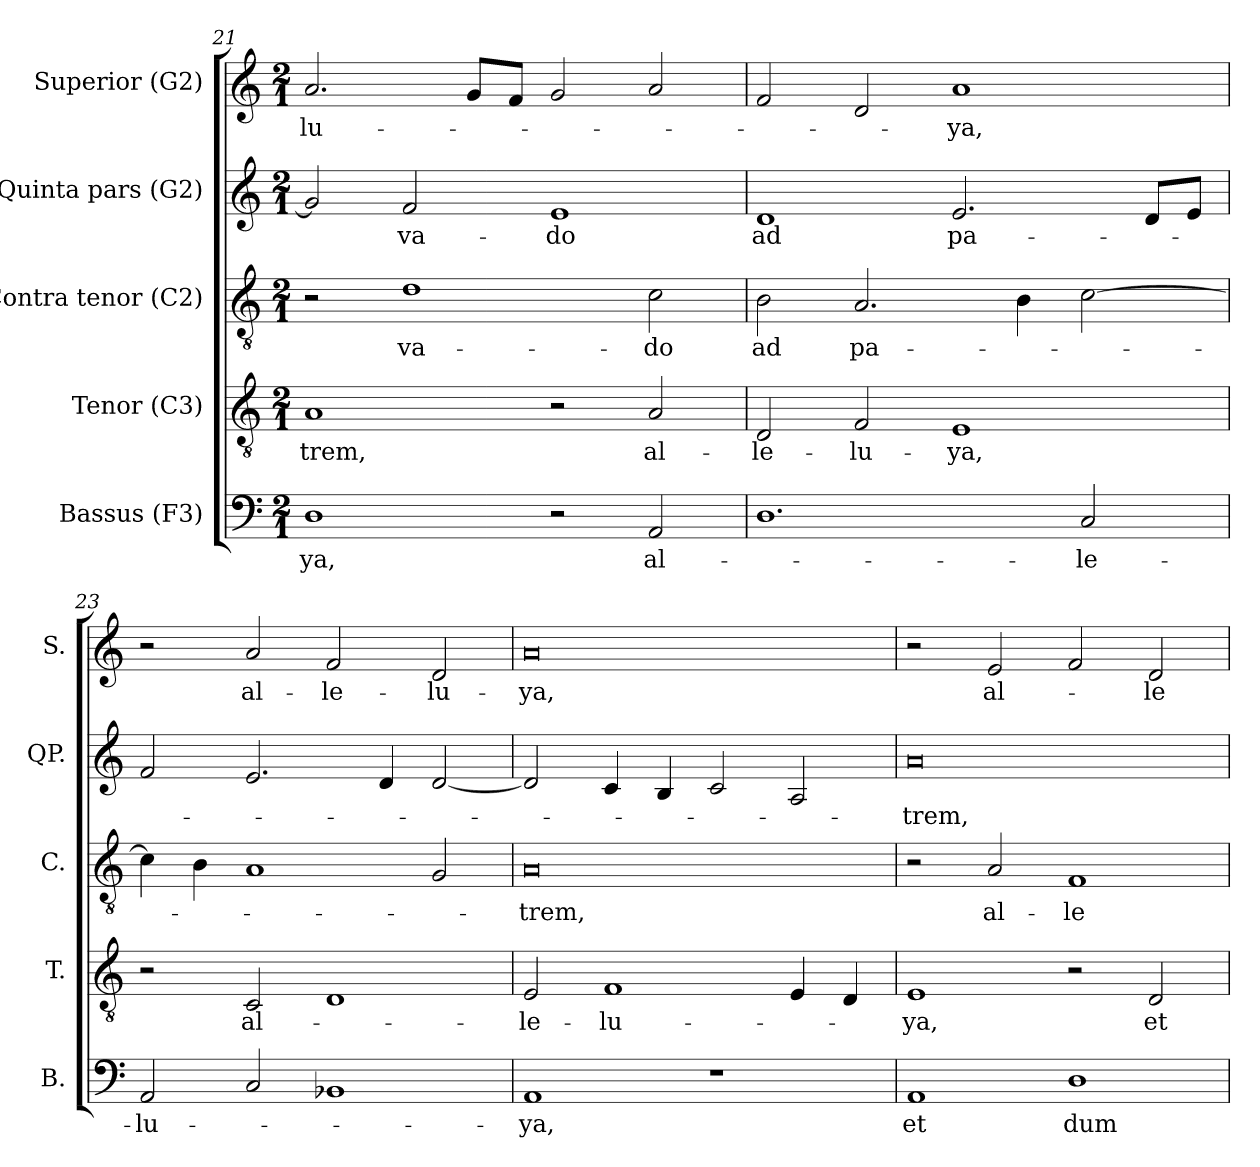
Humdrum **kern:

**kern	**text	**kern	**text	**kern	**text	**kern	**text	**kern	**text
*part5	*part5	*part4	*part4	*part3	*part3	*part2	*part2	*part1	*part1
*staff5	*staff5	*staff4	*staff4	*staff3	*staff3	*staff2	*staff2	*staff1	*staff1
*I"Bassus (F3)	*	*I"Tenor (C3)	*	*I"Contra tenor (C2)	*	*I"Quinta pars (G2)	*	*I"Superior (G2)	*
*I'B.	*	*I'T.	*	*I'C.	*	*I'QP.	*	*I'S.	*
!!LO:LB:g=z
*clefF4	*	*clefGv2	*	*clefGv2	*	*clefG2	*	*clefG2	*
*	*	*ITrd7c12	*	*ITrd7c12	*	*ITrd7c12	*	*	*
*k[]	*	*k[]	*	*k[]	*	*k[]	*	*k[]	*
*C:	*	*C:	*	*C:	*	*C:	*	*C:	*
*M2/1	*	*M2/1	*	*M2/1	*	*M2/1	*	*M2/1	*
=21	=21	=21	=21	=21	=21	=21	=21	=21	=21
!	!LO:LY:b:color=#000000	!	!	!	!	!	!	!	!
!	!	!	!LO:LY:b:color=#000000	!	!	!	!	!	!
!	!	!	!	!	!	!	!	!	!LO:LY:b:color=#000000
1Di	-ya,	1AAi	-trem,	2r	.	2Gi/]	.	2.ai/	-lu-
!	!	!	!	!	!LO:LY:b:color=#000000	!	!	!	!
!	!	!	!	!	!	!	!LO:LY:b:color=#000000	!	!
.	.	.	.	1Di	va-	2Fi/	va-	.	.
.	.	.	.	.	.	.	.	8gi/L	.
.	.	.	.	.	.	.	.	8fi/J	.
!	!	!	!	!	!	!	!LO:LY:b:color=#000000	!	!
2r	.	2r	.	.	.	1Ei	-do	2gi/	.
!	!LO:LY:b:color=#000000	!	!	!	!	!	!	!	!
!	!	!	!LO:LY:b:color=#000000	!	!	!	!	!	!
!	!	!	!	!	!LO:LY:b:color=#000000	!	!	!	!
2AAi/	al-	2AAi/	al-	2Ci\	-do	.	.	2ai/	.
=22	=22	=22	=22	=22	=22	=22	=22	=22	=22
!	!	!	!LO:LY:b:color=#000000	!	!	!	!	!	!
!	!	!	!	!	!LO:LY:b:color=#000000	!	!	!	!
!	!	!	!	!	!	!	!LO:LY:b:color=#000000	!	!
1.Di	.	2DDi/	-le-	2BBi\	ad	1Di	ad	2fi/	.
!	!	!	!LO:LY:b:color=#000000	!	!	!	!	!	!
!	!	!	!	!	!LO:LY:b:color=#000000	!	!	!	!
.	.	2FFi/	-lu-	2.AAi/	pa-	.	.	2di/	.
!	!	!	!LO:LY:b:color=#000000	!	!	!	!	!	!
!	!	!	!	!	!	!	!LO:LY:b:color=#000000	!	!
!	!	!	!	!	!	!	!	!	!LO:LY:b:color=#000000
.	.	1EEi	-ya,	.	.	2.Ei/	pa-	1ai	-ya,
.	.	.	.	4BBi\	.	.	.	.	.
!	!LO:LY:b:color=#000000	!	!	!	!	!	!	!	!
2Ci/	-le-	.	.	[2Ci\	.	.	.	.	.
.	.	.	.	.	.	8Di/L	.	.	.
.	.	.	.	.	.	8Ei/J	.	.	.
=23	=23	=23	=23	=23	=23	=23	=23	=23	=23
!	!LO:LY:b:color=#000000	!	!	!	!	!	!	!	!
2AAi/	-lu-	2r	.	4Ci\]	.	2Fi/	.	2r	.
.	.	.	.	4BBi\	.	.	.	.	.
!	!	!	!LO:LY:b:color=#000000	!	!	!	!	!	!
!	!	!	!	!	!	!	!	!	!LO:LY:b:color=#000000
2Ci/	.	2CCi/	al-	1AAi	.	2.Ei/	.	2ai/	al-
!	!	!	!	!	!	!	!	!	!LO:LY:b:color=#000000
1BB-Xi	.	1DDi	.	.	.	.	.	2fi/	-le-
.	.	.	.	.	.	4Di/	.	.	.
!	!	!	!	!	!	!	!	!	!LO:LY:b:color=#000000
.	.	.	.	2GGi/	.	[2Di/	.	2di/	-lu-
=24	=24	=24	=24	=24	=24	=24	=24	=24	=24
!	!LO:LY:b:color=#000000	!	!	!	!	!	!	!	!
!	!	!	!LO:LY:b:color=#000000	!	!	!	!	!	!
!	!	!	!	!	!LO:LY:b:color=#000000	!	!	!	!
!	!	!	!	!	!	!	!	!	!LO:LY:b:color=#000000
1AAi	-ya,	2EEi/	-le-	0AAi	-trem,	2Di/]	.	0ai	-ya,
!	!	!	!LO:LY:b:color=#000000	!	!	!	!	!	!
.	.	1FFi	-lu-	.	.	4Ci/	.	.	.
.	.	.	.	.	.	4BBi/	.	.	.
1r	.	.	.	.	.	2Ci/	.	.	.
.	.	4EEi/	.	.	.	2AAi/	.	.	.
.	.	4DDi/	.	.	.	.	.	.	.
!!LO:PB:g=z
=25	=25	=25	=25	=25	=25	=25	=25	=25	=25
!	!LO:LY:b:color=#000000	!	!	!	!	!	!	!	!
!	!	!	!LO:LY:b:color=#000000	!	!	!	!	!	!
!	!	!	!	!	!	!	!LO:LY:b:color=#000000	!	!
1AAi	et	1EEi	-ya,	2r	.	0Ai	-trem,	2r	.
!	!	!	!	!	!LO:LY:b:color=#000000	!	!	!	!
!	!	!	!	!	!	!	!	!	!LO:LY:b:color=#000000
.	.	.	.	2AAi/	al-	.	.	2ei/	al-
!	!LO:LY:b:color=#000000	!	!	!	!	!	!	!	!
!	!	!	!	!	!LO:LY:b:color=#000000	!	!	!	!
1Di	dum	2r	.	1FFi	-le-	.	.	2fi/	.
!	!	!	!LO:LY:b:color=#000000	!	!	!	!	!	!
!	!	!	!	!	!	!	!	!	!LO:LY:b:color=#000000
.	.	2DDi/	et	.	.	.	.	2di/	-le-
=	=	=	=	=	=	=	=	=	=
*-	*-	*-	*-	*-	*-	*-	*-	*-	*-
